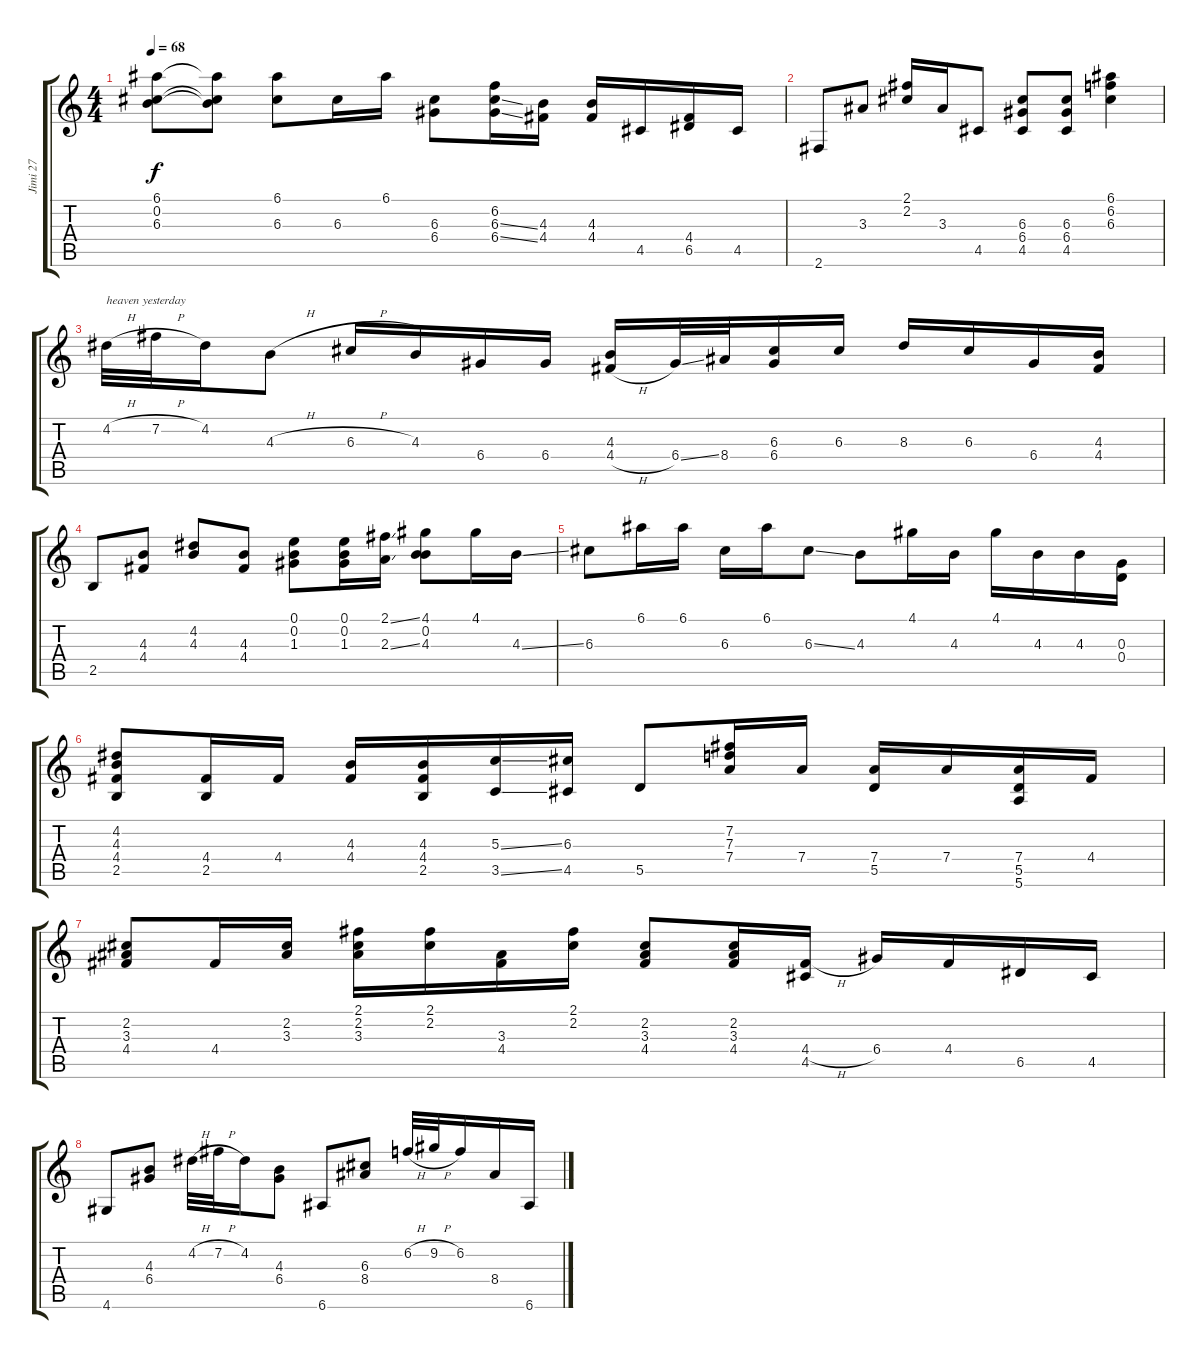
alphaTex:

\track ("Jimi 27" "Jimi 27") {instrument acousticguitarnylon}
\staff {score tabs}
\tuning (E4 B3 G3 D3 A2 E2) {hide}
\ts (4 4)
\tempo 68
\clef g2
\ks c
(6.1 0.2 6.3).8{dy f} (6.1{t} 0.2{t} 6.3{t}).8 (6.1 6.3).8 6.3.16 6.1.16 (6.3 6.4).8 (6.2 6.3{ss} 6.4{ss}).16 (4.3 4.4).16 (4.3 4.4).16 4.5.16 (4.4 6.5).16 4.5.16 |
2.6.8 3.3.8 (2.1 2.2).16 3.3.16 4.5.8 (6.3 6.4 4.5).8 (6.3 6.4 4.5).8 (6.1 6.2 6.3).4 |
4.2{h}.32{txt "heaven yesterday"} 7.2{h}.32 4.2.16 4.3{h}.8 6.3{h}.16 4.3.16 6.4.16 6.4.16 (4.3 4.4{h}).16 6.4{ss}.32 8.4.32 (6.3 6.4).16 6.3.16 8.3.16 6.3.16 6.4.16 (4.3 4.4).16 |
2.5.8 (4.3 4.4).8 (4.2 4.3).8 (4.3 4.4).8 (0.1 0.2 1.3).8 (0.1 0.2 1.3).16 (2.1{ss} 2.3{ss}).16 (4.1 0.2 4.3).8 4.1.16 4.3{ss}.16 |
6.3.8 6.1.16 6.1.16 6.3.16 6.1.16 6.3{ss}.8 4.3.8 4.1.16 4.3.16 4.1.16 4.3.16 4.3.16 (0.3 0.4).16 |
(4.2 4.3 4.4 2.5).8 (4.4 2.5).16 4.4.16 (4.3 4.4).16 (4.3 4.4 2.5).16 (5.3{ss} 3.5{ss}).16 (6.3 4.5).16 5.5.8 (7.2 7.3 7.4).16 7.4.16 (7.4 5.5).16 7.4.16 (7.4 5.5 5.6).16 4.4.16 |
(2.2 3.3 4.4).8 4.4.16 (2.2 3.3).16 (2.1 2.2 3.3).16 (2.1 2.2).16 (3.3 4.4).16 (2.1 2.2).16 (2.2 3.3 4.4).8 (2.2 3.3 4.4).16 (4.4{h} 4.5).16 6.4.16 4.4.16 6.5.16 4.5.16 |
4.6.8 (4.3 6.4).8 4.2{h}.32 7.2{h}.32 4.2.16 (4.3 6.4).8 6.6.8 (6.3 8.4).8 6.2{h}.32 9.2{h}.32 6.2.16 8.4.16 6.6.16
